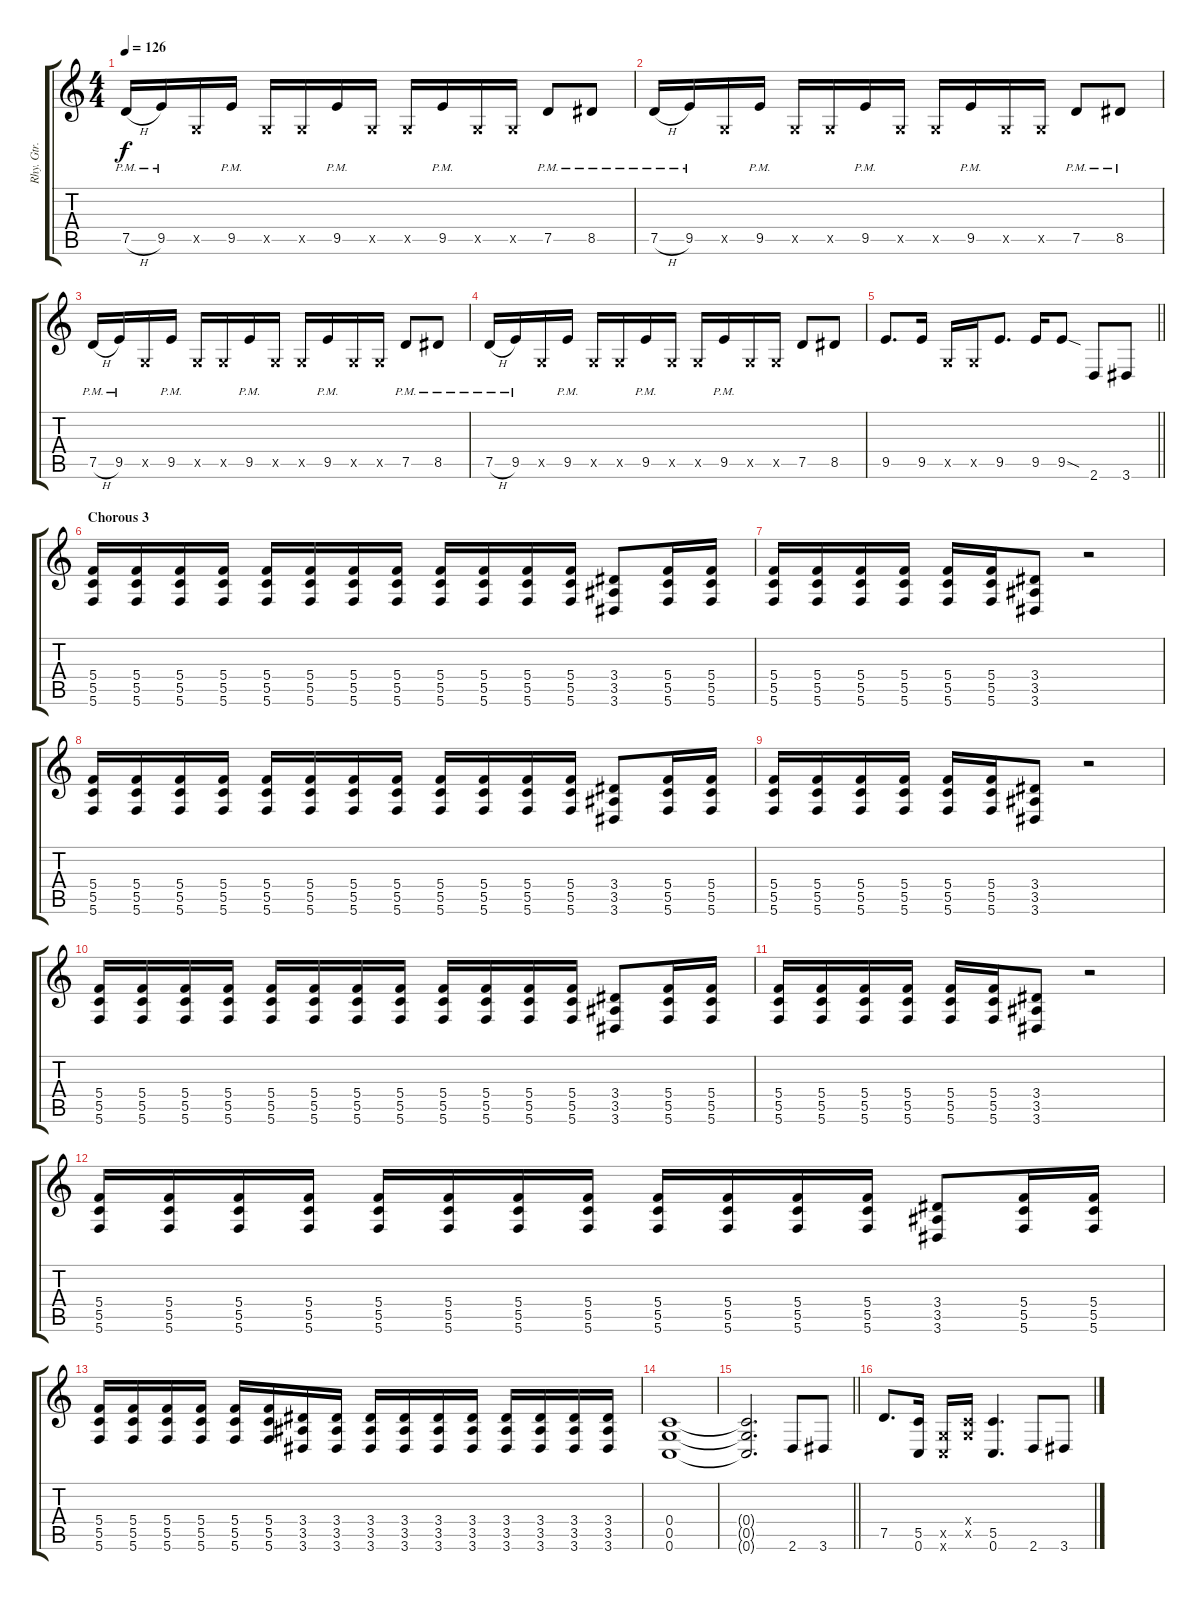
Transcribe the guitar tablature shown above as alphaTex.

\track ("Rhy. Gtr. 1" "Rhy. Gtr. ") {instrument distortionguitar}
\staff {score tabs}
\tuning (D4 A3 F3 C3 G2 C2) {hide}
\ts (4 4)
\tempo 126
\clef g2
\ks c
7.5{h pm}.16{dy f} 9.5{pm}.16 0.5{x}.16 9.5{pm}.16 0.5{x}.16 0.5{x}.16 9.5{pm}.16 0.5{x}.16 0.5{x}.16 9.5{pm}.16 0.5{x}.16 0.5{x}.16 7.5{pm}.8 8.5{pm}.8 |
7.5{h pm}.16 9.5{pm}.16 0.5{x}.16 9.5{pm}.16 0.5{x}.16 0.5{x}.16 9.5{pm}.16 0.5{x}.16 0.5{x}.16 9.5{pm}.16 0.5{x}.16 0.5{x}.16 7.5{pm}.8 8.5{pm}.8 |
7.5{h pm}.16 9.5{pm}.16 0.5{x}.16 9.5{pm}.16 0.5{x}.16 0.5{x}.16 9.5{pm}.16 0.5{x}.16 0.5{x}.16 9.5{pm}.16 0.5{x}.16 0.5{x}.16 7.5{pm}.8 8.5{pm}.8 |
7.5{h pm}.16 9.5{pm}.16 0.5{x}.16 9.5{pm}.16 0.5{x}.16 0.5{x}.16 9.5{pm}.16 0.5{x}.16 0.5{x}.16 9.5{pm}.16 0.5{x}.16 0.5{x}.16 7.5.8 8.5.8 |
\barLineRight lightlight
9.5.8{d} 9.5.16 0.5{x}.16 0.5{x}.16 9.5.8{d} 9.5.16 9.5{sod}.8 2.6.8 3.6.8 |
\section ("" "Chorous 3")
(5.4 5.5 5.6).16 (5.4 5.5 5.6).16 (5.4 5.5 5.6).16 (5.4 5.5 5.6).16 (5.4 5.5 5.6).16 (5.4 5.5 5.6).16 (5.4 5.5 5.6).16 (5.4 5.5 5.6).16 (5.4 5.5 5.6).16 (5.4 5.5 5.6).16 (5.4 5.5 5.6).16 (5.4 5.5 5.6).16 (3.4 3.5 3.6).8 (5.4 5.5 5.6).16 (5.4 5.5 5.6).16 |
(5.4 5.5 5.6).16 (5.4 5.5 5.6).16 (5.4 5.5 5.6).16 (5.4 5.5 5.6).16 (5.4 5.5 5.6).16 (5.4 5.5 5.6).16 (3.4 3.5 3.6).8 r.2 |
(5.4 5.5 5.6).16 (5.4 5.5 5.6).16 (5.4 5.5 5.6).16 (5.4 5.5 5.6).16 (5.4 5.5 5.6).16 (5.4 5.5 5.6).16 (5.4 5.5 5.6).16 (5.4 5.5 5.6).16 (5.4 5.5 5.6).16 (5.4 5.5 5.6).16 (5.4 5.5 5.6).16 (5.4 5.5 5.6).16 (3.4 3.5 3.6).8 (5.4 5.5 5.6).16 (5.4 5.5 5.6).16 |
(5.4 5.5 5.6).16 (5.4 5.5 5.6).16 (5.4 5.5 5.6).16 (5.4 5.5 5.6).16 (5.4 5.5 5.6).16 (5.4 5.5 5.6).16 (3.4 3.5 3.6).8 r.2 |
(5.4 5.5 5.6).16 (5.4 5.5 5.6).16 (5.4 5.5 5.6).16 (5.4 5.5 5.6).16 (5.4 5.5 5.6).16 (5.4 5.5 5.6).16 (5.4 5.5 5.6).16 (5.4 5.5 5.6).16 (5.4 5.5 5.6).16 (5.4 5.5 5.6).16 (5.4 5.5 5.6).16 (5.4 5.5 5.6).16 (3.4 3.5 3.6).8 (5.4 5.5 5.6).16 (5.4 5.5 5.6).16 |
(5.4 5.5 5.6).16 (5.4 5.5 5.6).16 (5.4 5.5 5.6).16 (5.4 5.5 5.6).16 (5.4 5.5 5.6).16 (5.4 5.5 5.6).16 (3.4 3.5 3.6).8 r.2 |
(5.4 5.5 5.6).16 (5.4 5.5 5.6).16 (5.4 5.5 5.6).16 (5.4 5.5 5.6).16 (5.4 5.5 5.6).16 (5.4 5.5 5.6).16 (5.4 5.5 5.6).16 (5.4 5.5 5.6).16 (5.4 5.5 5.6).16 (5.4 5.5 5.6).16 (5.4 5.5 5.6).16 (5.4 5.5 5.6).16 (3.4 3.5 3.6).8 (5.4 5.5 5.6).16 (5.4 5.5 5.6).16 |
(5.4 5.5 5.6).16 (5.4 5.5 5.6).16 (5.4 5.5 5.6).16 (5.4 5.5 5.6).16 (5.4 5.5 5.6).16 (5.4 5.5 5.6).16 (3.4 3.5 3.6).16 (3.4 3.5 3.6).16 (3.4 3.5 3.6).16 (3.4 3.5 3.6).16 (3.4 3.5 3.6).16 (3.4 3.5 3.6).16 (3.4 3.5 3.6).16 (3.4 3.5 3.6).16 (3.4 3.5 3.6).16 (3.4 3.5 3.6).16 |
(0.4 0.5 0.6).1 |
\barLineRight lightlight
(0.4{t} 0.5{t} 0.6{t}).2{d} 2.6.8 3.6.8 |
\section ("" "")
7.5.8{d} (5.5 0.6).16 (0.5{x} 0.6{x}).16 (0.4{x} 0.5{x}).16 (5.5 0.6).4{d} 2.6.8 3.6.8
